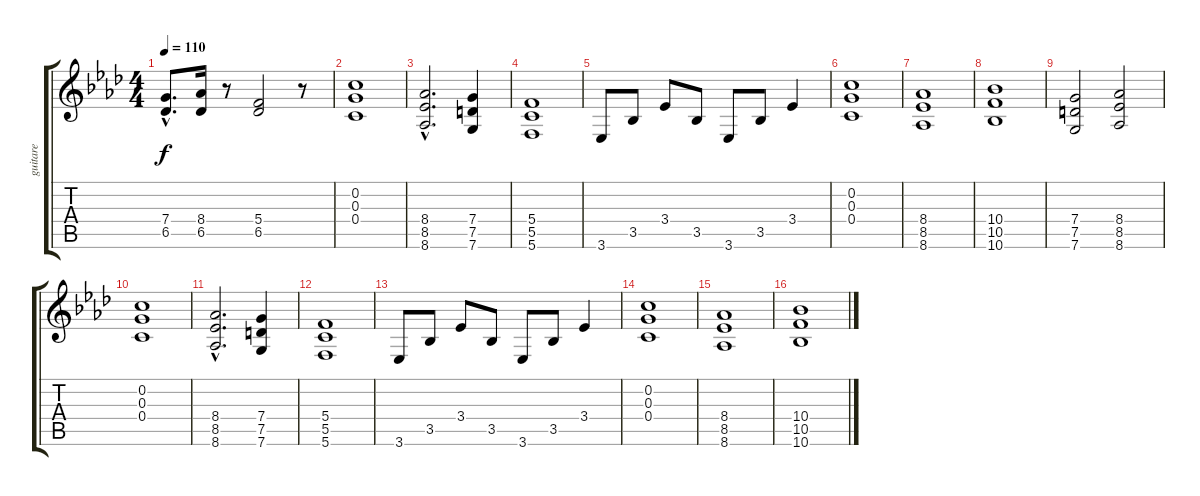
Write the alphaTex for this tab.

\track ("guitare" "guitare") {instrument acousticguitarnylon}
\staff {score tabs}
\tuning (Eb4 C4 G3 C3 G2 C2) {hide}
\ts (4 4)
\tempo 110
\clef g2
\ks fminor
(7.4{hac} 6.5{hac}).8{d dy f} (8.4 6.5).16 r.8 (5.4 6.5).2 r.8 |
(0.2 0.3 0.4).1{instrument distortionguitar} |
(8.4{hac} 8.5{hac} 8.6{hac}).2{d} (7.4 7.5 7.6).4 |
(5.4 5.5 5.6).1 |
3.6.8 3.5.8 3.4.8 3.5.8 3.6.8 3.5.8 3.4.4 |
(0.2 0.3 0.4).1 |
(8.4 8.5 8.6).1 |
(10.4 10.5 10.6).1 |
(7.4 7.5 7.6).2 (8.4 8.5 8.6).2 |
(0.2 0.3 0.4).1{instrument distortionguitar} |
(8.4{hac} 8.5{hac} 8.6{hac}).2{d} (7.4 7.5 7.6).4 |
(5.4 5.5 5.6).1 |
3.6.8 3.5.8 3.4.8 3.5.8 3.6.8 3.5.8 3.4.4 |
(0.2 0.3 0.4).1 |
(8.4 8.5 8.6).1 |
(10.4 10.5 10.6).1
